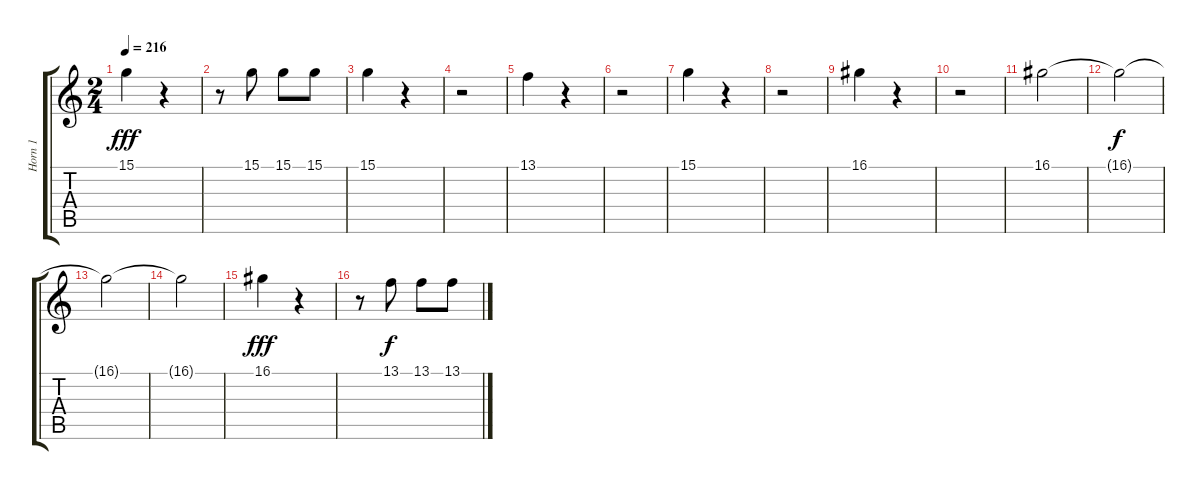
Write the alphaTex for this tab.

\track ("Horn 1" "Horn 1") {instrument frenchhorn}
\staff {score tabs}
\tuning (E4 B3 G3 D3 A2 E2) {hide}
\ts (2 4)
\tempo 216
\clef g2
\ks c
15.1.4{dy fff} r.4 |
r.8 15.1.8 15.1.8 15.1.8 |
15.1.4 r.4 |
r.2 |
13.1.4 r.4 |
r.2 |
15.1.4 r.4 |
r.2 |
16.1.4 r.4 |
r.2 |
16.1.2 |
16.1{t}.2{dy f} |
16.1{t}.2 |
16.1{t}.2 |
16.1.4{dy fff} r.4 |
r.8 13.1.8{dy f} 13.1.8 13.1.8
